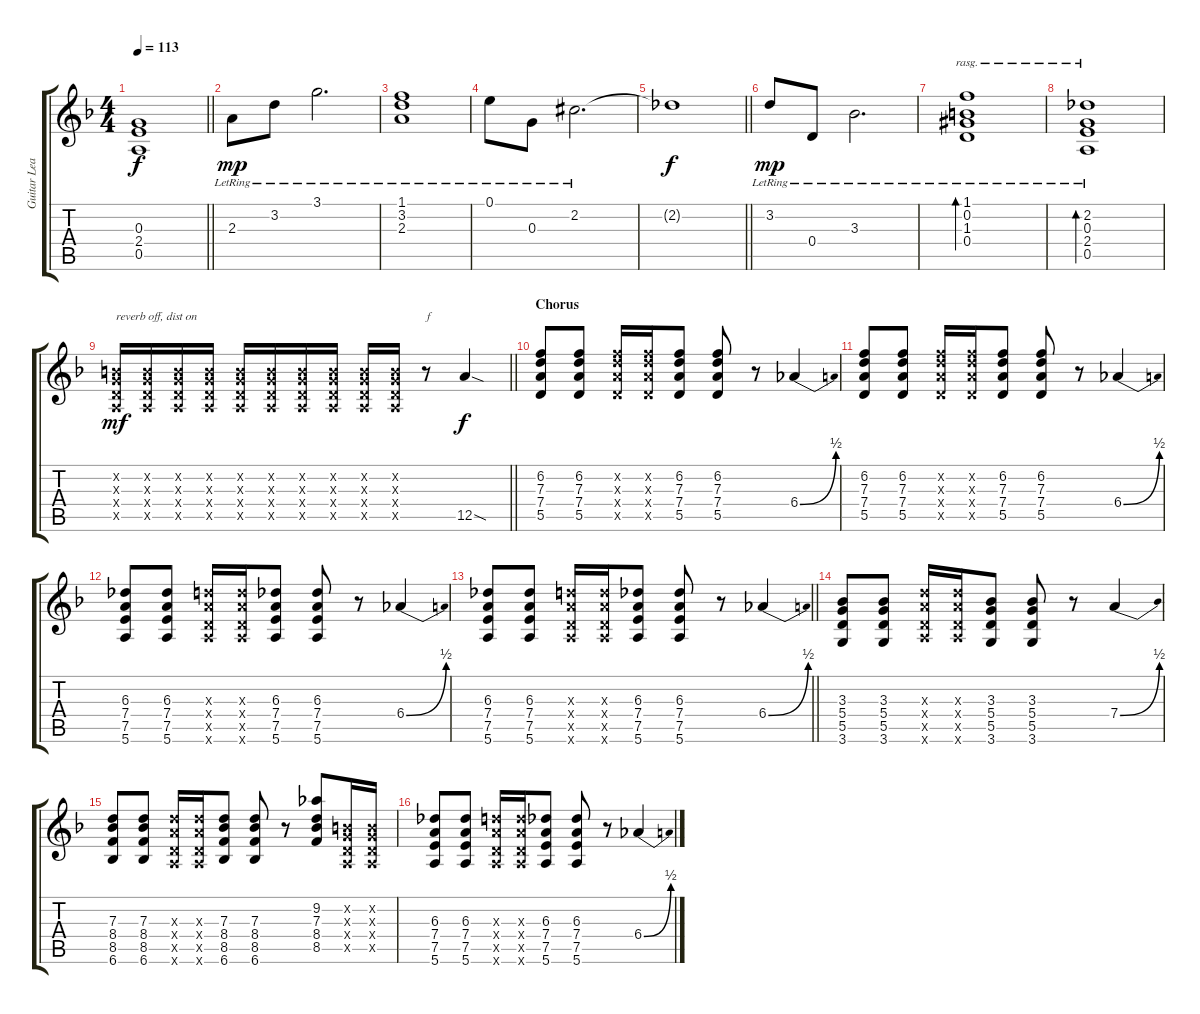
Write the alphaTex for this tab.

\track ("Guitar Lead" "Guitar Lea") {instrument overdrivenguitar}
\staff {score tabs}
\tuning (E4 B3 G3 D3 A2 E2) {hide}
\ts (4 4)
\tempo 113
\clef g2
\barLineRight lightlight
\ks dminor
(0.3{t} 2.4{t} 0.5{t}).1{dy f} |
\section ("" "")
2.3{lr}.8{dy mp} 3.2{lr}.8 3.1{lr}.2{d} |
(1.1{lr} 3.2{lr} 2.3{lr}).1 |
0.1{lr}.8 0.3{lr}.8 2.2{lr acc #}.2{d} |
\barLineRight lightlight
2.2{t}.1{dy f} |
\section ("" "")
3.2{lr}.8{dy mp} 0.4{lr}.8 3.3{lr}.2{d} |
(1.1{lr} 0.2{lr} 1.3{lr acc #} 0.4{lr}).1{bd 240 rasg ii} |
(2.2{lr} 0.3{lr} 2.4{lr} 0.5{lr}).1{bd 240 rasg ii} |
\barLineRight lightlight
(0.2{x} 0.3{x} 0.4{x} 0.5{x}).16{txt "reverb off, dist on" dy mf instrument overdrivenguitar} (0.2{x} 0.3{x} 0.4{x} 0.5{x}).16 (0.2{x} 0.3{x} 0.4{x} 0.5{x}).16 (0.2{x} 0.3{x} 0.4{x} 0.5{x}).16 (0.2{x} 0.3{x} 0.4{x} 0.5{x}).16 (0.2{x} 0.3{x} 0.4{x} 0.5{x}).16 (0.2{x} 0.3{x} 0.4{x} 0.5{x}).16 (0.2{x} 0.3{x} 0.4{x} 0.5{x}).16 (0.2{x} 0.3{x} 0.4{x} 0.5{x}).16 (0.2{x} 0.3{x} 0.4{x} 0.5{x}).16 r.8{txt "f"} 12.5{sod}.4{dy f} |
\section ("" "Chorus")
(6.2 7.3 7.4 5.5).8 (6.2 7.3 7.4 5.5).8 (6.2{x} 7.3{x} 7.4{x} 5.5{x}).16 (6.2{x} 7.3{x} 7.4{x} 5.5{x}).16 (6.2 7.3 7.4 5.5).8 (6.2 7.3 7.4 5.5).8 r.8 6.4{be (bend 0 0 60 2)}.4 |
(6.2 7.3 7.4 5.5).8 (6.2 7.3 7.4 5.5).8 (6.2{x} 7.3{x} 7.4{x} 5.5{x}).16 (6.2{x} 7.3{x} 7.4{x} 5.5{x}).16 (6.2 7.3 7.4 5.5).8 (6.2 7.3 7.4 5.5).8 r.8 6.4{be (bend 0 0 60 2)}.4 |
(6.3 7.4 7.5 5.6).8 (6.3 7.4 7.5 5.6).8 (7.3{x} 7.4{x} 5.5{x} 5.6{x}).16 (7.3{x} 7.4{x} 5.5{x} 5.6{x}).16 (6.3 7.4 7.5 5.6).8 (6.3 7.4 7.5 5.6).8 r.8 6.4{be (bend 0 0 60 2)}.4 |
\barLineRight lightlight
(6.3 7.4 7.5 5.6).8 (6.3 7.4 7.5 5.6).8 (7.3{x} 7.4{x} 5.5{x} 5.6{x}).16 (7.3{x} 7.4{x} 5.5{x} 5.6{x}).16 (6.3 7.4 7.5 5.6).8 (6.3 7.4 7.5 5.6).8 r.8 6.4{be (bend 0 0 60 2)}.4 |
\section ("" "")
(3.3 5.4 5.5 3.6).8 (3.3 5.4 5.5 3.6).8 (7.3{x} 7.4{x} 5.5{x} 5.6{x}).16 (7.3{x} 7.4{x} 5.5{x} 5.6{x}).16 (3.3 5.4 5.5 3.6).8 (3.3 5.4 5.5 3.6).8 r.8 7.4{be (bend 0 0 60 2)}.4 |
(7.3 8.4 8.5 6.6).8 (7.3 8.4 8.5 6.6).8 (7.3{x} 7.4{x} 5.5{x} 5.6{x}).16 (7.3{x} 7.4{x} 5.5{x} 5.6{x}).16 (7.3 8.4 8.5 6.6).8 (7.3 8.4 8.5 6.6).8 r.8 (9.2 7.3 8.4 8.5).8 (0.2{x} 0.3{x} 0.4{x} 0.5{x}).16 (0.2{x} 0.3{x} 0.4{x} 0.5{x}).16 |
(6.3 7.4 7.5 5.6).8 (6.3 7.4 7.5 5.6).8 (7.3{x} 7.4{x} 5.5{x} 5.6{x}).16 (7.3{x} 7.4{x} 5.5{x} 5.6{x}).16 (6.3 7.4 7.5 5.6).8 (6.3 7.4 7.5 5.6).8 r.8 6.4{be (bend 0 0 60 2)}.4
